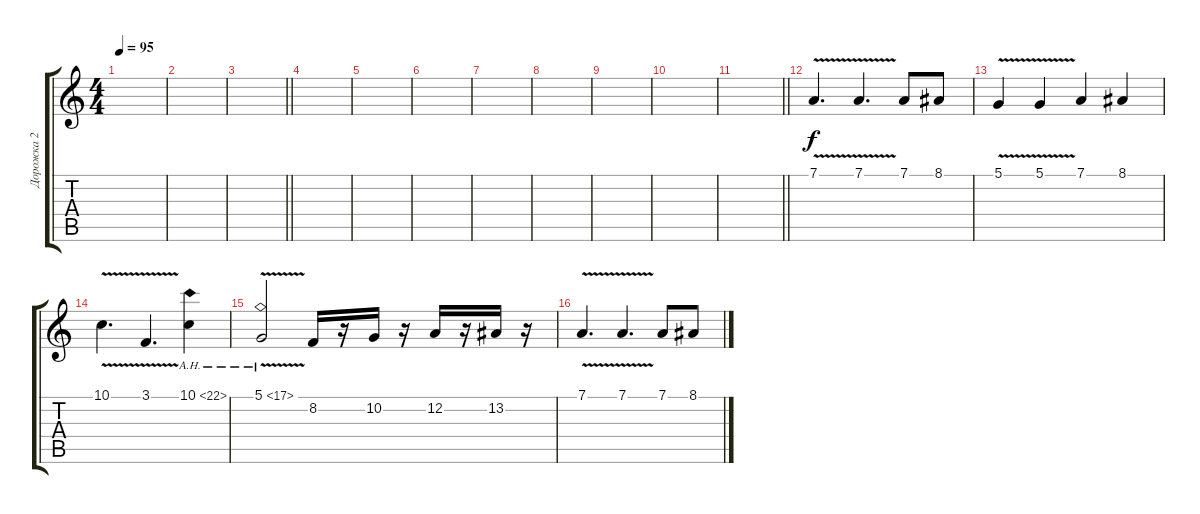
\track ("Дорожка 2" "Дорожка 2") {instrument tremolostrings}
\staff {score tabs}
\tuning (D4 A3 F3 C3 G2 C2) {hide}
\ts (4 4)
\tempo 95
\clef g2
\ks c
|
|
\barLineRight lightlight
|
|
|
|
|
|
|
|
\barLineRight lightlight
|
7.1{v}.4{d} 7.1{v}.4{d} 7.1.8 8.1.8 |
5.1{v}.4 5.1{v}.4 7.1.4 8.1.4 |
10.1{v}.4{d} 3.1{v}.4{d} 10.1{ah 12}.4 |
5.1{ah 12 v}.2 8.2.16 r.16 10.2.16 r.16 12.2.16 r.16 13.2.16 r.16 |
7.1{v}.4{d} 7.1{v}.4{d} 7.1.8 8.1.8
